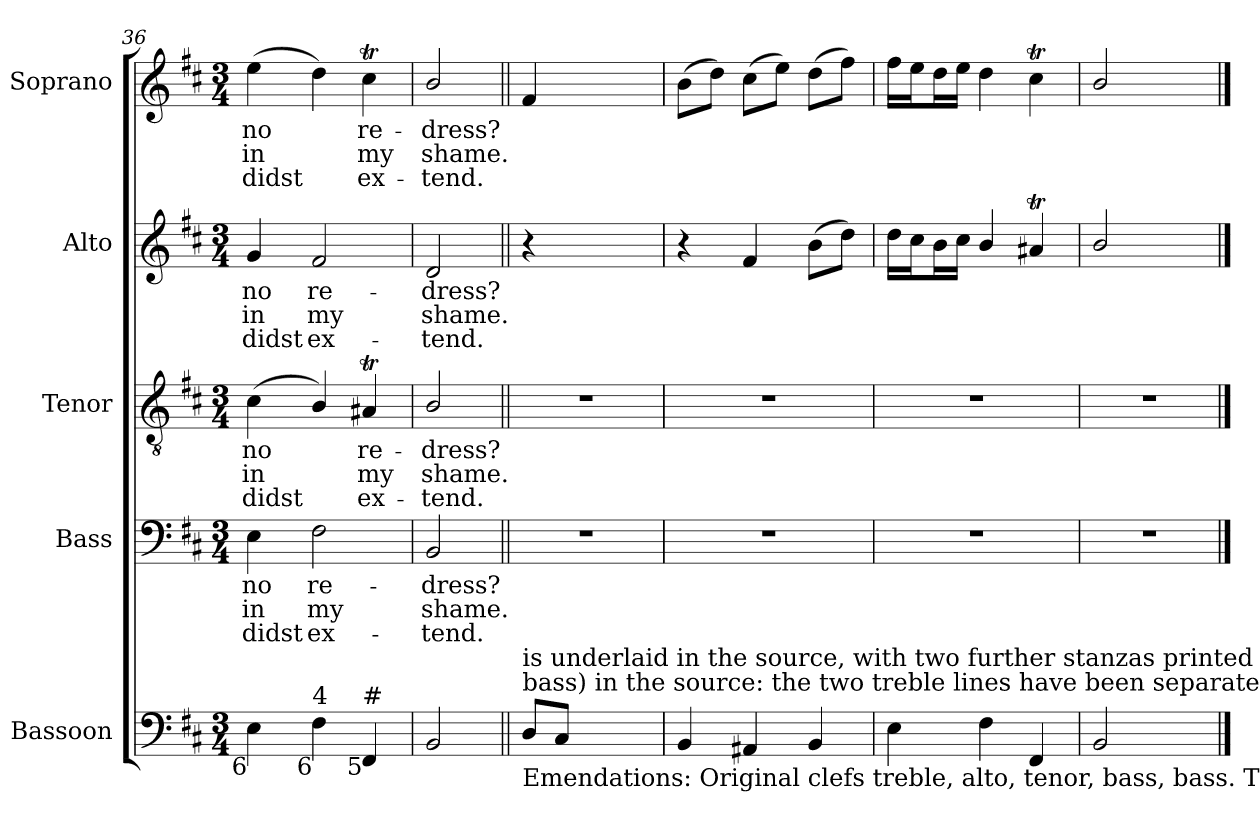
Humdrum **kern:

**kern	**kern	**text	**text	**text	**kern	**text	**text	**text	**kern	**text	**text	**text	**kern	**text	**text	**text
*part5	*part4	*part4	*part4	*part4	*part3	*part3	*part3	*part3	*part2	*part2	*part2	*part2	*part1	*part1	*part1	*part1
*staff5	*staff4	*staff4	*staff4	*staff4	*staff3	*staff3	*staff3	*staff3	*staff2	*staff2	*staff2	*staff2	*staff1	*staff1	*staff1	*staff1
*I"Bassoon	*I"Bass	*	*	*	*I"Tenor	*	*	*	*I"Alto	*	*	*	*I"Soprano	*	*	*
*I'Bsn.	*I'B.	*	*	*	*I'T.	*	*	*	*I'A.	*	*	*	*I'S.	*	*	*
*clefF4	*clefF4	*	*	*	*clefGv2	*	*	*	*clefG2	*	*	*	*clefG2	*	*	*
*	*	*	*	*	*ITrd7c12	*	*	*	*	*	*	*	*	*	*	*
*k[f#c#]	*k[f#c#]	*	*	*	*k[f#c#]	*	*	*	*k[f#c#]	*	*	*	*k[f#c#]	*	*	*
*b:	*b:	*	*	*	*b:	*	*	*	*b:	*	*	*	*b:	*	*	*
*M3/4	*M3/4	*	*	*	*M3/4	*	*	*	*M3/4	*	*	*	*M3/4	*	*	*
=36	=36	=36	=36	=36	=36	=36	=36	=36	=36	=36	=36	=36	=36	=36	=36	=36
!	!	!LO:LY:b:color=#000000	!LO:LY:b:color=#000000	!LO:LY:b:color=#000000	!	!	!	!	!	!	!	!	!	!	!	!
!	!	!	!	!	!	!LO:LY:b:color=#000000	!LO:LY:b:color=#000000	!LO:LY:b:color=#000000	!	!	!	!	!	!	!	!
!	!	!	!	!	!	!	!	!	!	!LO:LY:b:color=#000000	!LO:LY:b:color=#000000	!LO:LY:b:color=#000000	!	!	!	!
!LO:TX:b:rj:t=6	!	!	!	!	!	!	!	!	!	!	!	!	!	!	!	!
!	!	!	!	!	!	!	!	!	!	!	!	!	!	!LO:LY:b:color=#000000	!LO:LY:b:color=#000000	!LO:LY:b:color=#000000
4Ei\	4Ei\	no	in	didst	(4C#i\	no	in	didst	4gi/	no	in	didst	(4eei\	no	in	didst
!	!	!LO:LY:b:color=#000000	!LO:LY:b:color=#000000	!LO:LY:b:color=#000000	!	!	!	!	!	!	!	!	!	!	!	!
!LO:TX:b:rj:t=6	!	!	!	!	!	!	!	!	!	!	!	!	!	!	!	!
!LO:TX:t=4	!	!	!	!	!	!	!	!	!	!	!	!	!	!	!	!
!	!	!	!	!	!	!	!	!	!	!LO:LY:b:color=#000000	!LO:LY:b:color=#000000	!LO:LY:b:color=#000000	!	!	!	!
4F#i\	2F#i\	re-	my	ex-	4BBi/)	.	.	.	2f#i/	re-	my	ex-	4ddi\)	.	.	.
!	!	!	!	!	!	!LO:LY:b:color=#000000	!LO:LY:b:color=#000000	!LO:LY:b:color=#000000	!	!	!	!	!	!	!	!
!LO:TX:b:rj:t=5	!	!	!	!	!	!	!	!	!	!	!	!	!	!	!	!
!LO:TX:t=#	!	!	!	!	!	!	!	!	!	!	!	!	!	!	!	!
!	!	!	!	!	!	!	!	!	!	!	!	!	!	!LO:LY:b:color=#000000	!LO:LY:b:color=#000000	!LO:LY:b:color=#000000
4FF#i/	.	.	.	.	4AA#Xti/	re-	my	ex-	.	.	.	.	4cc#ti\	re-	my	ex-
=37	=37	=37	=37	=37	=37	=37	=37	=37	=37	=37	=37	=37	=37	=37	=37	=37
!	!	!LO:LY:b:color=#000000	!LO:LY:b:color=#000000	!LO:LY:b:color=#000000	!	!	!	!	!	!	!	!	!	!	!	!
!	!	!	!	!	!	!LO:LY:b:color=#000000	!LO:LY:b:color=#000000	!LO:LY:b:color=#000000	!	!	!	!	!	!	!	!
!	!	!	!	!	!	!	!	!	!	!LO:LY:b:color=#000000	!LO:LY:b:color=#000000	!LO:LY:b:color=#000000	!	!	!	!
!	!	!	!	!	!	!	!	!	!	!	!	!	!	!LO:LY:b:color=#000000	!LO:LY:b:color=#000000	!LO:LY:b:color=#000000
2BBi/	2BBi/	-dress?	shame.	-tend.	2BBi/	-dress?	shame.	-tend.	2di/	-dress?	shame.	-tend.	2bi/	-dress?	shame.	-tend.
!!LO:LB:g=z
=38||	=38||	=38||	=38||	=38||	=38||	=38||	=38||	=38||	=38||	=38||	=38||	=38||	=38||	=38||	=38||	=38||
!LO:TX:b:t=Emendations&colon; Original clefs treble, alto, tenor, bass, bass. The symphonies are printed on two staves (treble and	!	!	!	!	!	!	!	!	!	!	!	!	!	!	!	!
!LO:TX:t=bass) in the source&colon; the two treble lines have been separated in the present edition. The first stanza only of the text	!	!	!	!	!	!	!	!	!	!	!	!	!	!	!	!
!LO:TX:t=is underlaid in the source, with two further stanzas printed after the music&colon; these have been underlaid editorially.	!	!	!	!	!	!	!	!	!	!	!	!	!	!	!	!
!	!LO:N:vis=1	!	!	!	!LO:N:vis=1	!	!	!	!	!	!	!	!	!	!	!
8Di/L	2.r	.	.	.	2.r	.	.	.	4r	.	.	.	4f#i/	.	.	.
8C#i/J	.	.	.	.	.	.	.	.	.	.	.	.	.	.	.	.
2ryy	.	.	.	.	.	.	.	.	2ryy	.	.	.	2ryy	.	.	.
=39	=39	=39	=39	=39	=39	=39	=39	=39	=39	=39	=39	=39	=39	=39	=39	=39
!	!LO:N:vis=1	!	!	!	!LO:N:vis=1	!	!	!	!	!	!	!	!	!	!	!
4BBi/	2.r	.	.	.	2.r	.	.	.	4r	.	.	.	(8bi\L	.	.	.
.	.	.	.	.	.	.	.	.	.	.	.	.	8ddi\J)	.	.	.
4AA#Xi/	.	.	.	.	.	.	.	.	4f#i/	.	.	.	(8cc#i\L	.	.	.
.	.	.	.	.	.	.	.	.	.	.	.	.	8eei\J)	.	.	.
4BBi/	.	.	.	.	.	.	.	.	(8bi\L	.	.	.	(8ddi\L	.	.	.
.	.	.	.	.	.	.	.	.	8ddi\J)	.	.	.	8ff#i\J)	.	.	.
=40	=40	=40	=40	=40	=40	=40	=40	=40	=40	=40	=40	=40	=40	=40	=40	=40
!	!LO:N:vis=1	!	!	!	!LO:N:vis=1	!	!	!	!	!	!	!	!	!	!	!
4Ei\	2.r	.	.	.	2.r	.	.	.	16ddi\LL	.	.	.	16ff#i\LL	.	.	.
.	.	.	.	.	.	.	.	.	16cc#i\J	.	.	.	16eei\J	.	.	.
.	.	.	.	.	.	.	.	.	16bi\L	.	.	.	16ddi\L	.	.	.
.	.	.	.	.	.	.	.	.	16cc#i\JJ	.	.	.	16eei\JJ	.	.	.
4F#i\	.	.	.	.	.	.	.	.	4bi/	.	.	.	4ddi\	.	.	.
4FF#i/	.	.	.	.	.	.	.	.	4a#Xti/	.	.	.	4cc#ti\	.	.	.
=41	=41	=41	=41	=41	=41	=41	=41	=41	=41	=41	=41	=41	=41	=41	=41	=41
!	!LO:N:vis=1	!	!	!	!LO:N:vis=1	!	!	!	!	!	!	!	!	!	!	!
2BBi/	2.r	.	.	.	2.r	.	.	.	2bi/	.	.	.	2bi/	.	.	.
4ryy	.	.	.	.	.	.	.	.	4ryy	.	.	.	4ryy	.	.	.
==	==	==	==	==	==	==	==	==	==	==	==	==	==	==	==	==
*-	*-	*-	*-	*-	*-	*-	*-	*-	*-	*-	*-	*-	*-	*-	*-	*-
